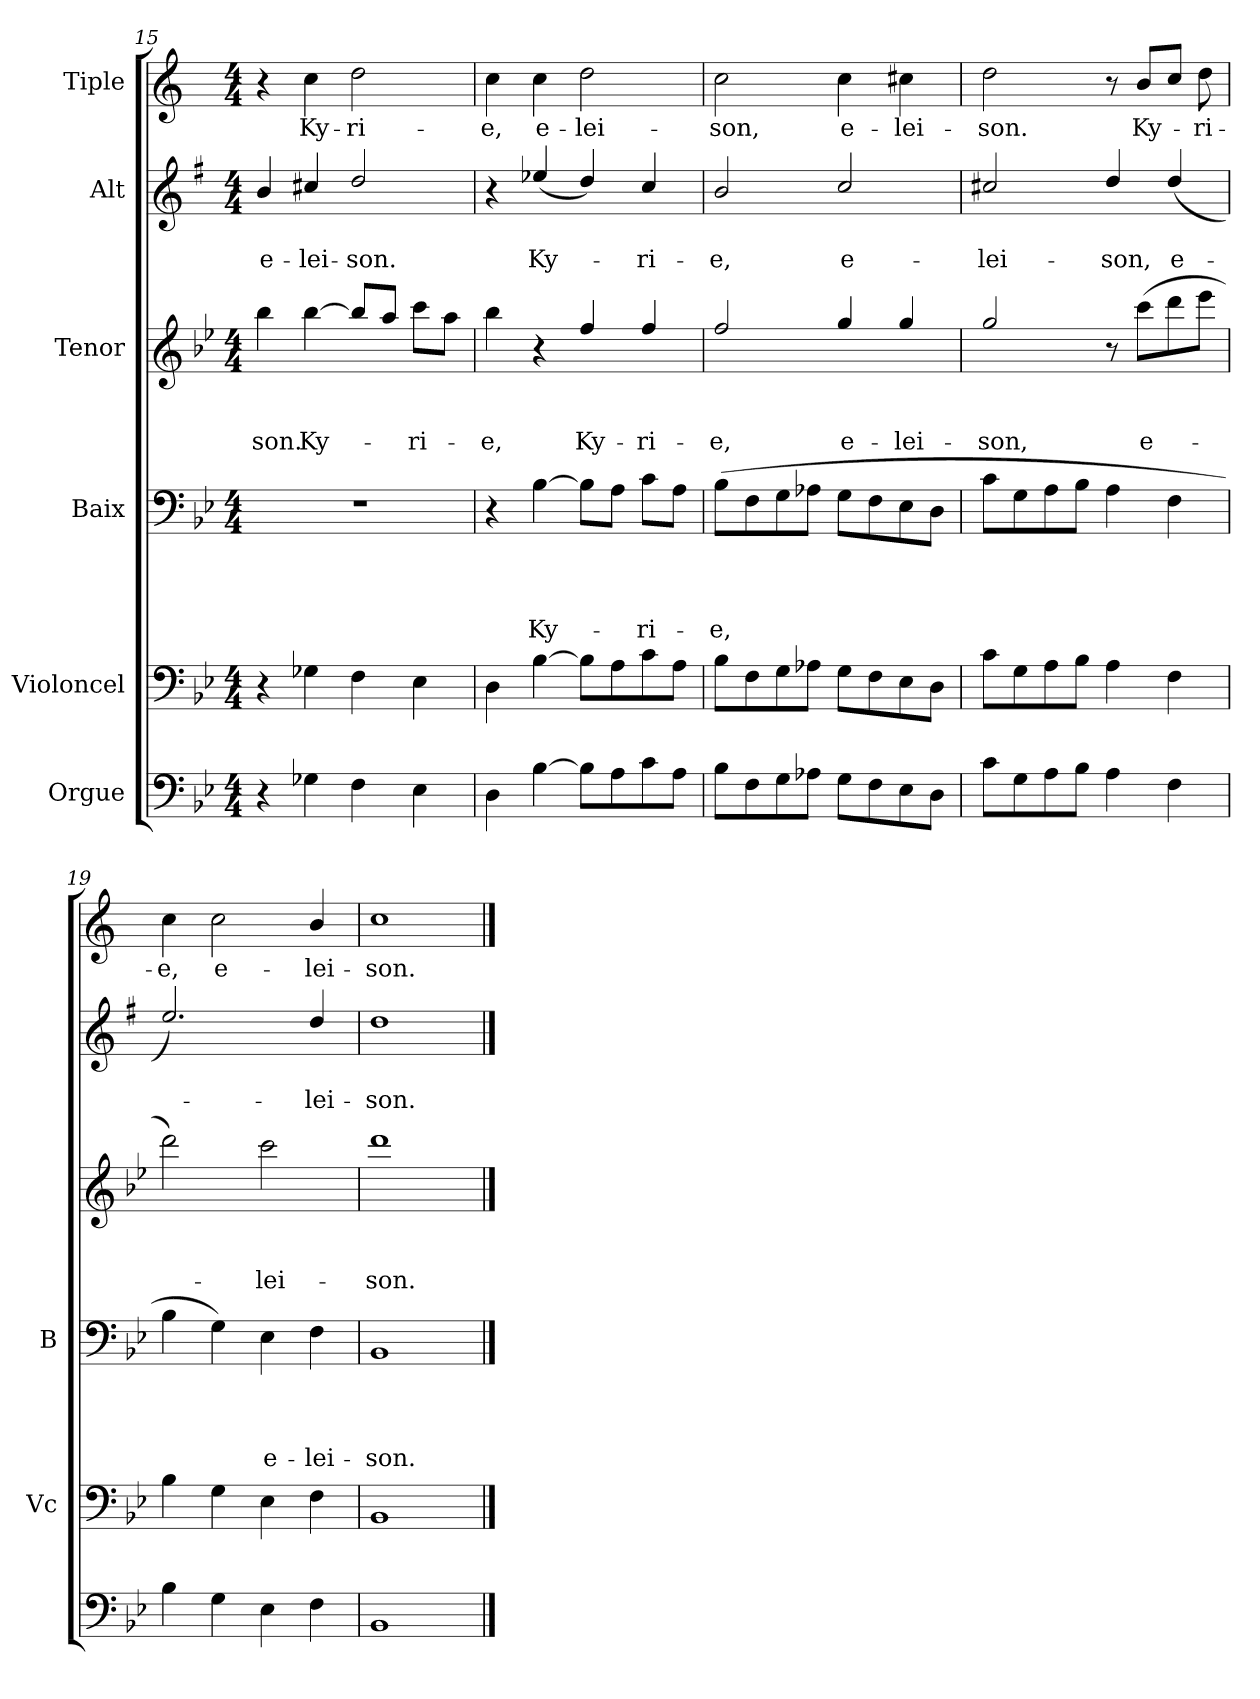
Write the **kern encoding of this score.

**kern	**kern	**kern	**text	**text	**text	**text	**kern	**text	**text	**text	**kern	**text	**text	**kern	**text
*part6	*part5	*part4	*part4	*part4	*part4	*part4	*part3	*part3	*part3	*part3	*part2	*part2	*part2	*part1	*part1
*staff6	*staff5	*staff4	*staff4	*staff4	*staff4	*staff4	*staff3	*staff3	*staff3	*staff3	*staff2	*staff2	*staff2	*staff1	*staff1
*I"Orgue	*I"Violoncel	*I"Baix	*	*	*	*	*I"Tenor	*	*	*	*I"Alt	*	*	*I"Tiple	*
*	*I'Vc	*I'B	*	*	*	*	*	*	*	*	*	*	*	*	*
*clefF4	*clefF4	*clefF4	*	*	*	*	*clefG2	*	*	*	*clefG2	*	*	*clefG2	*
*	*	*	*	*	*	*	*ITrd8c14	*	*	*	*ITrd5c9	*	*	*ITrd1c2	*
*k[b-e-]	*k[b-e-]	*k[b-e-]	*	*	*	*	*k[b-e-]	*	*	*	*k[b-e-]	*	*	*k[b-e-]	*
*B-:	*B-:	*B-:	*	*	*	*	*B-:	*	*	*	*B-:	*	*	*B-:	*
*M4/4	*M4/4	*M4/4	*	*	*	*	*M4/4	*	*	*	*M4/4	*	*	*M4/4	*
=15	=15	=15	=15	=15	=15	=15	=15	=15	=15	=15	=15	=15	=15	=15	=15
!	!	!	!	!	!	!	!	!	!	!LO:LY:b	!	!	!LO:LY:b	!	!
4r	4r	1r	.	.	.	.	4b-\	.	.	-son.	4d/	.	e-	4r	.
!	!	!	!	!	!	!	!	!	!	!LO:LY:b	!	!	!LO:LY:b	!	!LO:LY:b
4G-X\	4G-X\	.	.	.	.	.	[>4b-\	.	.	Ky-	4en/	.	-lei-	4b-\	Ky-
!	!	!	!	!	!	!	!	!	!	!	!	!	!LO:LY:b	!	!LO:LY:b
4F\	4F\	.	.	.	.	.	8b-/L]	.	.	.	2f/	.	-son.	2cc\	-ri-
.	.	.	.	.	.	.	8a/J	.	.	.	.	.	.	.	.
!	!	!	!	!	!	!	!	!	!	!LO:LY:b	!	!	!	!	!
4E-\	4E-\	.	.	.	.	.	8cc\L	.	.	-ri-	.	.	.	.	.
.	.	.	.	.	.	.	8a\J	.	.	.	.	.	.	.	.
!!LO:LB:g=z
=16	=16	=16	=16	=16	=16	=16	=16	=16	=16	=16	=16	=16	=16	=16	=16
!	!	!	!	!	!	!	!	!	!	!LO:LY:b	!	!	!	!	!LO:LY:b
4D\	4D\	4r	.	.	.	.	4b-\	.	.	-e,	4r	.	.	4b-\	-e,
!	!	!	!	!	!	!LO:LY:b	!	!	!	!	!	!	!LO:LY:b	!	!LO:LY:b
[>4B-\	[>4B-\	[>4B-\	.	.	.	Ky-	4r	.	.	.	(<4g-X/	.	Ky-	4b-\	e-
!	!	!	!	!	!	!	!	!	!	!LO:LY:b	!	!	!	!	!LO:LY:b
8B-\L]	8B-\L]	8B-\L]	.	.	.	.	4f/	.	.	Ky-	4f/)	.	.	2cc\	-lei-
8A\	8A\	8A\J	.	.	.	.	.	.	.	.	.	.	.	.	.
!	!	!	!	!	!	!LO:LY:b	!	!	!	!LO:LY:b	!	!	!LO:LY:b	!	!
8c\	8c\	8c\L	.	.	.	-ri-	4f/	.	.	-ri-	4e-/	.	-ri-	.	.
8A\J	8A\J	8A\J	.	.	.	.	.	.	.	.	.	.	.	.	.
=17	=17	=17	=17	=17	=17	=17	=17	=17	=17	=17	=17	=17	=17	=17	=17
!	!	!	!	!	!	!LO:LY:b	!	!	!	!LO:LY:b	!	!	!LO:LY:b	!	!LO:LY:b
8B-\L	8B-\L	(>8B-\L	.	.	.	-e,	2f/	.	.	-e,	2d/	.	-e,	2b-\	-son,
8F\	8F\	8F\	.	.	.	.	.	.	.	.	.	.	.	.	.
8G\	8G\	8G\	.	.	.	.	.	.	.	.	.	.	.	.	.
8A-X\J	8A-X\J	8A-X\J	.	.	.	.	.	.	.	.	.	.	.	.	.
!	!	!	!	!	!	!	!	!	!	!LO:LY:b	!	!	!LO:LY:b	!	!LO:LY:b
8G\L	8G\L	8G\L	.	.	.	.	4g/	.	.	e-	2e-/	.	e-	4b-\	e-
8F\	8F\	8F\	.	.	.	.	.	.	.	.	.	.	.	.	.
!	!	!	!	!	!	!	!	!	!	!LO:LY:b	!	!	!	!	!LO:LY:b
8E-\	8E-\	8E-\	.	.	.	.	4g/	.	.	-lei-	.	.	.	4bn\	-lei-
8D\J	8D\J	8D\J	.	.	.	.	.	.	.	.	.	.	.	.	.
=18	=18	=18	=18	=18	=18	=18	=18	=18	=18	=18	=18	=18	=18	=18	=18
!	!	!	!	!	!	!	!	!	!	!LO:LY:b	!	!	!LO:LY:b	!	!LO:LY:b
8c\L	8c\L	8c\L	.	.	.	.	2g/	.	.	-son,	2en/	.	-lei-	2cc\	-son.
8G\	8G\	8G\	.	.	.	.	.	.	.	.	.	.	.	.	.
8A\	8A\	8A\	.	.	.	.	.	.	.	.	.	.	.	.	.
8B-\J	8B-\J	8B-\J	.	.	.	.	.	.	.	.	.	.	.	.	.
!	!	!	!	!	!	!	!	!	!	!	!	!	!LO:LY:b	!	!
4A\	4A\	4A\	.	.	.	.	8r	.	.	.	4f/	.	-son,	8r	.
!	!	!	!	!	!	!	!	!	!	!LO:LY:b	!	!	!	!	!LO:LY:b
.	.	.	.	.	.	.	(>8cc\L	.	.	e-	.	.	.	8a/L	Ky-
!	!	!	!	!	!	!	!	!	!	!	!	!	!LO:LY:b	!	!
4F\	4F\	4F\	.	.	.	.	8dd\	.	.	.	(>4f/	.	e-	8b-/J	.
!	!	!	!	!	!	!	!	!	!	!	!	!	!	!	!LO:LY:b
.	.	.	.	.	.	.	8ee-\J	.	.	.	.	.	.	8cc\	-ri-
=19	=19	=19	=19	=19	=19	=19	=19	=19	=19	=19	=19	=19	=19	=19	=19
!	!	!	!	!	!	!	!	!	!	!	!	!	!	!	!LO:LY:b
4B-\	4B-\	4B-\	.	.	.	.	2dd\)	.	.	.	2.g/)	.	.	4b-\	-e,
!	!	!	!	!	!	!	!	!	!	!	!	!	!	!	!LO:LY:b
4G\	4G\	4G\)	.	.	.	.	.	.	.	.	.	.	.	2b-\	e-
!	!	!	!	!	!	!LO:LY:b	!	!	!	!LO:LY:b	!	!	!	!	!
4E-\	4E-\	4E-\	.	.	.	e-	2cc\	.	.	-lei-	.	.	.	.	.
!	!	!	!	!	!	!LO:LY:b	!	!	!	!	!	!	!LO:LY:b	!	!LO:LY:b
4F\	4F\	4F\	.	.	.	-lei-	.	.	.	.	4f/	.	-lei-	4a/	-lei-
=20	=20	=20	=20	=20	=20	=20	=20	=20	=20	=20	=20	=20	=20	=20	=20
!	!	!	!	!	!	!LO:LY:b	!	!	!	!LO:LY:b	!	!	!LO:LY:b	!	!LO:LY:b
1BB-	1BB-	1BB-	.	.	.	-son.	1dd	.	.	-son.	1f	.	-son.	1b-	-son.
==	==	==	==	==	==	==	==	==	==	==	==	==	==	==	==
*-	*-	*-	*-	*-	*-	*-	*-	*-	*-	*-	*-	*-	*-	*-	*-
